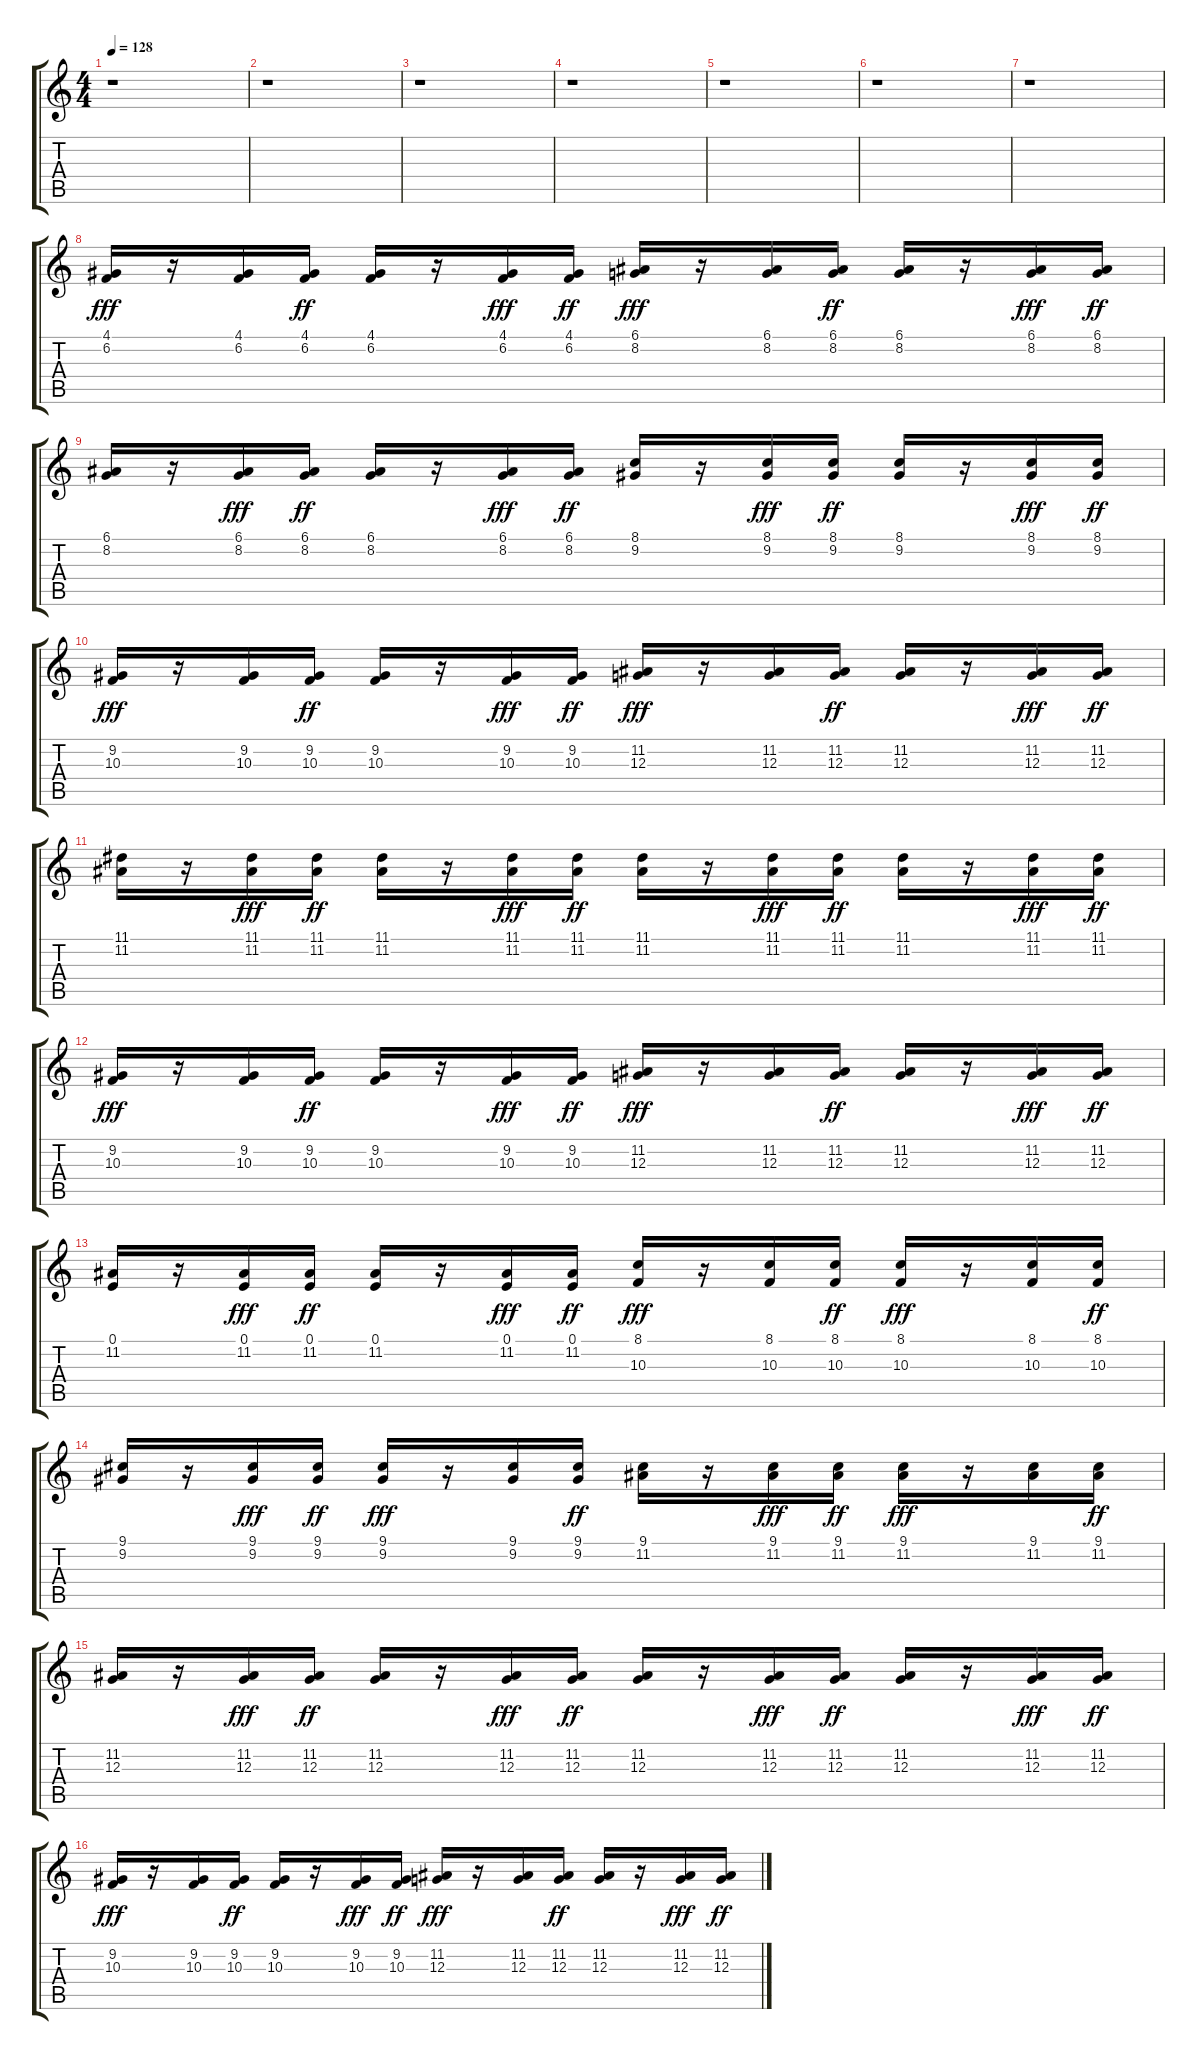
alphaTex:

\track "" {instrument clavinet}
\staff {score tabs}
\tuning (E4 B3 G3 D3 A2 E2) {hide}
\ts (4 4)
\tempo 128
\clef g2
\ks c
r.1{dy ff} |
r.1 |
r.1 |
r.1 |
r.1 |
r.1 |
r.1 |
(4.1 6.2).16{dy fff} r.16 (4.1 6.2).16 (4.1 6.2).16{dy ff} (4.1 6.2).16 r.16 (4.1 6.2).16{dy fff} (4.1 6.2).16{dy ff} (6.1 8.2).16{dy fff} r.16 (6.1 8.2).16 (6.1 8.2).16{dy ff} (6.1 8.2).16 r.16 (6.1 8.2).16{dy fff} (6.1 8.2).16{dy ff} |
(6.1 8.2).16 r.16 (6.1 8.2).16{dy fff} (6.1 8.2).16{dy ff} (6.1 8.2).16 r.16 (6.1 8.2).16{dy fff} (6.1 8.2).16{dy ff} (8.1 9.2).16 r.16 (8.1 9.2).16{dy fff} (8.1 9.2).16{dy ff} (8.1 9.2).16 r.16 (8.1 9.2).16{dy fff} (8.1 9.2).16{dy ff} |
(9.2 10.3).16{dy fff} r.16 (9.2 10.3).16 (9.2 10.3).16{dy ff} (9.2 10.3).16 r.16 (9.2 10.3).16{dy fff} (9.2 10.3).16{dy ff} (11.2 12.3).16{dy fff} r.16 (11.2 12.3).16 (11.2 12.3).16{dy ff} (11.2 12.3).16 r.16 (11.2 12.3).16{dy fff} (11.2 12.3).16{dy ff} |
(11.1 11.2).16 r.16 (11.1 11.2).16{dy fff} (11.1 11.2).16{dy ff} (11.1 11.2).16 r.16 (11.1 11.2).16{dy fff} (11.1 11.2).16{dy ff} (11.1 11.2).16 r.16 (11.1 11.2).16{dy fff} (11.1 11.2).16{dy ff} (11.1 11.2).16 r.16 (11.1 11.2).16{dy fff} (11.1 11.2).16{dy ff} |
(9.2 10.3).16{dy fff} r.16 (9.2 10.3).16 (9.2 10.3).16{dy ff} (9.2 10.3).16 r.16 (9.2 10.3).16{dy fff} (9.2 10.3).16{dy ff} (11.2 12.3).16{dy fff} r.16 (11.2 12.3).16 (11.2 12.3).16{dy ff} (11.2 12.3).16 r.16 (11.2 12.3).16{dy fff} (11.2 12.3).16{dy ff} |
(0.1 11.2).16 r.16 (0.1 11.2).16{dy fff} (0.1 11.2).16{dy ff} (0.1 11.2).16 r.16 (0.1 11.2).16{dy fff} (0.1 11.2).16{dy ff} (8.1 10.3).16{dy fff} r.16 (8.1 10.3).16 (8.1 10.3).16{dy ff} (8.1 10.3).16{dy fff} r.16 (8.1 10.3).16 (8.1 10.3).16{dy ff} |
(9.1 9.2).16 r.16 (9.1 9.2).16{dy fff} (9.1 9.2).16{dy ff} (9.1 9.2).16{dy fff} r.16 (9.1 9.2).16 (9.1 9.2).16{dy ff} (9.1 11.2).16 r.16 (9.1 11.2).16{dy fff} (9.1 11.2).16{dy ff} (9.1 11.2).16{dy fff} r.16 (9.1 11.2).16 (9.1 11.2).16{dy ff} |
(11.2 12.3).16 r.16 (11.2 12.3).16{dy fff} (11.2 12.3).16{dy ff} (11.2 12.3).16 r.16 (11.2 12.3).16{dy fff} (11.2 12.3).16{dy ff} (11.2 12.3).16 r.16 (11.2 12.3).16{dy fff} (11.2 12.3).16{dy ff} (11.2 12.3).16 r.16 (11.2 12.3).16{dy fff} (11.2 12.3).16{dy ff} |
(9.2 10.3).16{dy fff} r.16 (9.2 10.3).16 (9.2 10.3).16{dy ff} (9.2 10.3).16 r.16 (9.2 10.3).16{dy fff} (9.2 10.3).16{dy ff} (11.2 12.3).16{dy fff} r.16 (11.2 12.3).16 (11.2 12.3).16{dy ff} (11.2 12.3).16 r.16 (11.2 12.3).16{dy fff} (11.2 12.3).16{dy ff}
